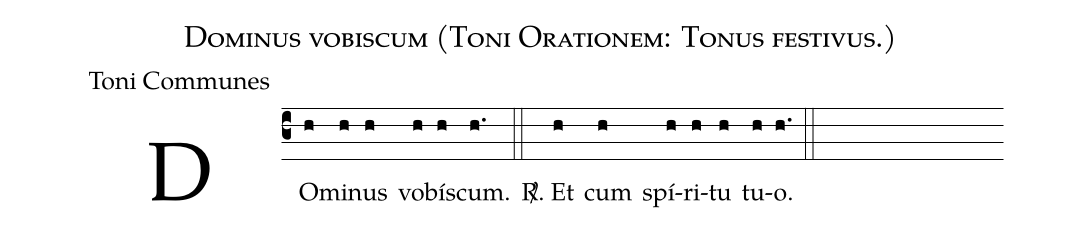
name:Dominus vobiscum (Toni Orationem: Tonus festivus.);
office-part:Toni Communes;
%%
(c3) DO(h)mi(h)nus(h) vo(h)bís(h)cum.(h.) (::)
<sp>R/</sp>. Et(h) cum(h) spí(h)ri(h)tu(h) tu(h)o.(h.) (::)
